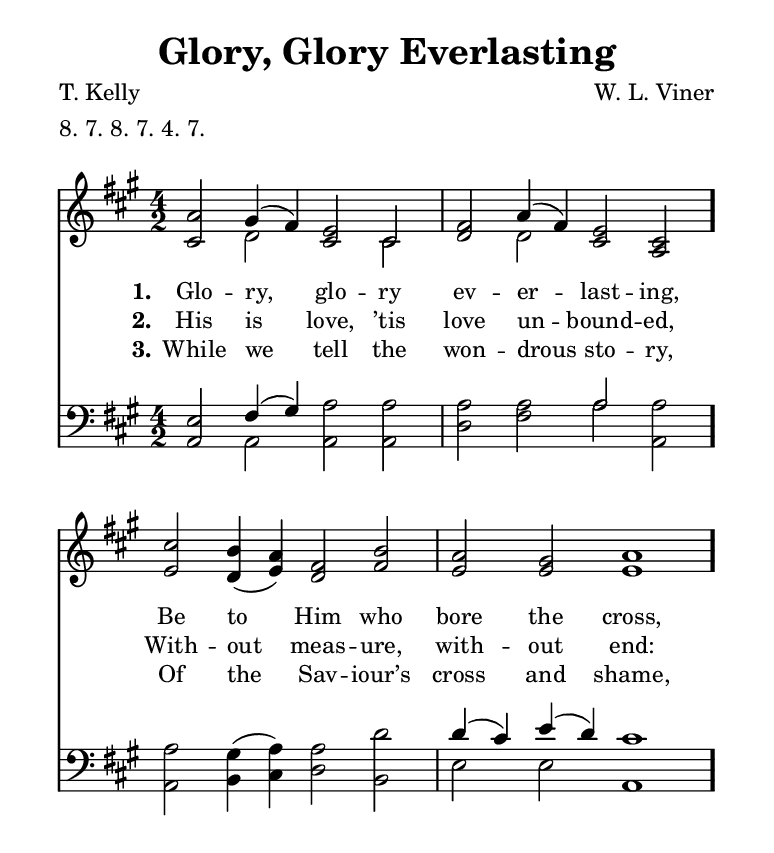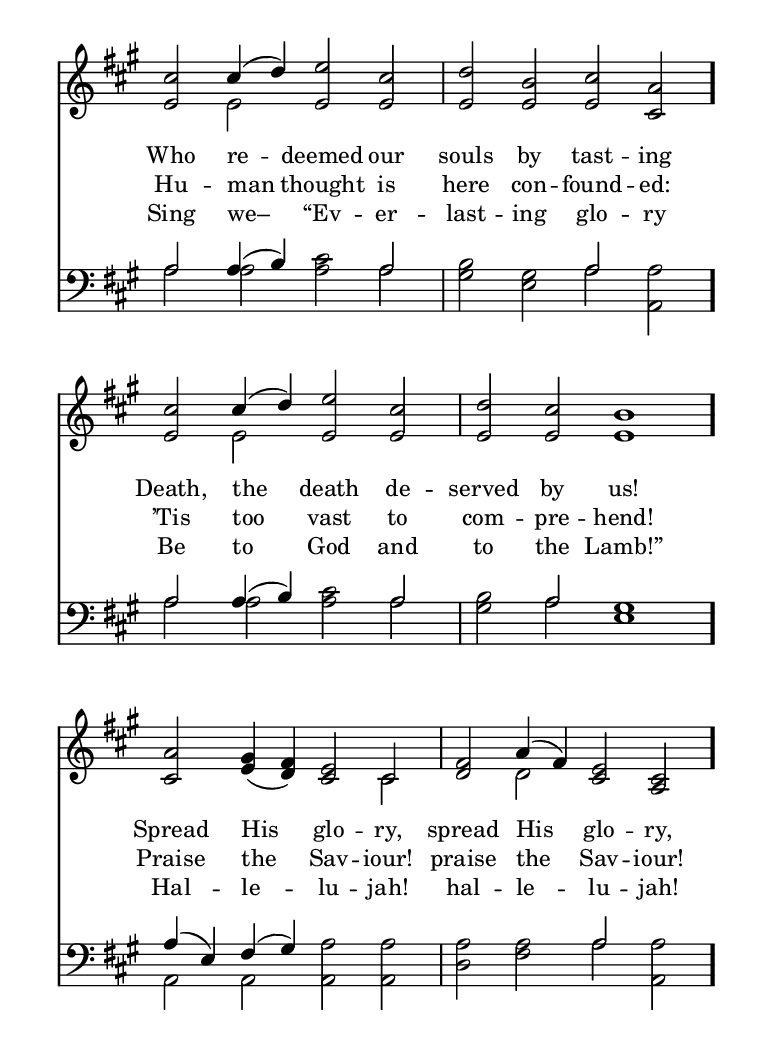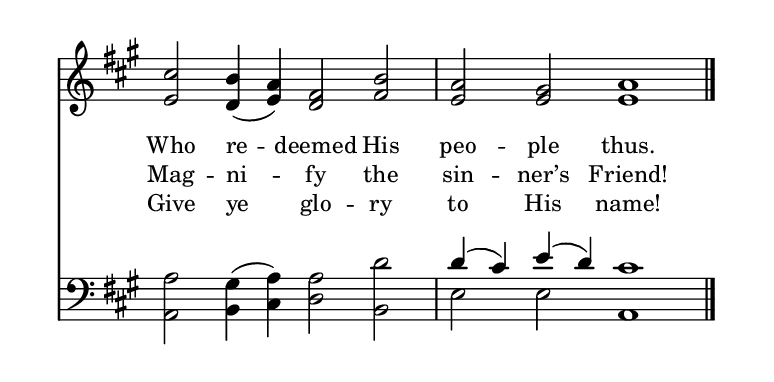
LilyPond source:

\include "common/global.ily"
\paper {
  \include "common/paper.ily"
  ragged-bottom = ##t
}

\header{
  hymnnumber = "291"
  title = "Glory, Glory Everlasting"
  tunename = "Melbourne"
  meter = "8. 7. 8. 7. 4. 7."
  poet = "T. Kelly"
  composer = "W. L. Viner"
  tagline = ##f
}

global = {
  \include "common/overrides.ily"
  \override Staff.TimeSignature.style = #'numbered
  \time 4/2
  \override Score.MetronomeMark.transparent = ##t % hide all fermata changes too
  \tempo 4=140
  \key a \major
  \autoBeamOff
}

notesSoprano = {
\global
\relative c'' {

  a2 gis4( fis) e2 cis | fis a4( fis) e2 cis |
  cis'2 b4( a) fis2 b | a gis a1 |
  cis2 cis4( d) e2 cis | d b cis a |
  cis2 cis4( d) e2 cis | d cis b1 |
  a2 gis4( fis) e2 cis | fis a4( fis) e2 cis |
  cis'2 b4( a) fis2 b | a gis a1 |

  \bar "|."

}
}

notesAlto = {
\global
\relative e' {

  cis2 d cis cis | d d cis a |
  e' d4( e) d2 fis | e e e1 |
  e2 e e e | e e e cis |
  e2 e e e | e e e1 |
  cis2 e4( d) cis2 cis | d d cis a |
  e' d4( e) d2 fis | e e e1 |

}
}

notesTenor = {
\global
\relative a {

  e2 fis4( gis) a2 a | a a a a |
  a2 gis4( a) a2 d | d4( cis) e( d) cis1 |
  a2 a4( b) cis2 a | b gis a a |
  a2 a4( b) cis2 a | b a gis1 |
  a4( e) fis4( gis) a2 a | a a a a |
  a2 gis4( a) a2 d | d4( cis) e( d) cis1 |

}
}

notesBass = {
\global
\relative f, {

  a2 a a a | d fis a a, |
  a2 b4( cis) d2 b | e2 e a,1 |
  a'2 a a a | gis e a a, |
  a'2 a a a | gis a e1 |
  a,2 a a a | d fis a a, |
  a2 b4( cis) d2 b | e2 e a,1 |

}
}

wordsA = \lyricmode {
\set stanza = "1."

Glo -- ry, glo -- ry ev -- er -- last -- ing, \bar "."
Be to Him who bore the cross, \bar "."
Who re -- deemed our souls by tast -- ing \bar "."
Death, the death de -- served by us! \bar "."
Spread His glo -- ry, %{HIDE>%} spread His glo -- ry, %{<HIDE%} \bar "."
Who re -- deemed His peo -- ple thus. \bar "."

}

wordsB = \lyricmode {
\set stanza = "2."

His is love, ’tis love un -- bound -- ed,
With -- out meas -- ure, with -- out end:
Hu -- man thought is here con -- found -- ed:
’Tis too vast to com -- pre -- hend!
Praise the Sav -- iour! %{HIDE>%} praise the Sav -- iour! %{<HIDE%}
Mag -- ni -- fy the sin -- ner’s Friend!

}

wordsC = \lyricmode {
\set stanza = "3."

While we tell the won -- drous sto -- ry,
Of the Sav -- iour’s cross and shame,
Sing we– “Ev -- er -- last -- ing glo -- ry
Be to God and to the Lamb!”
Hal -- le -- lu -- jah! %{HIDE>%} hal -- le -- lu -- jah! %{<HIDE%}
Give ye glo -- ry to His name!

}

\score {
  \context ChoirStaff <<
    \context Staff = upper <<
      \set ChoirStaff.systemStartDelimiter = #'SystemStartBar
      \set ChoirStaff.printPartCombineTexts = ##f
      \partcombine #'(2 . 9) \notesSoprano \notesAlto
      \context NullVoice = sopranos { \voiceOne << \notesSoprano >> }
      \context NullVoice = altos { \voiceTwo << \notesAlto >> }
      \context Lyrics = one   \lyricsto sopranos \wordsA
      \context Lyrics = two   \lyricsto sopranos \wordsB
      \context Lyrics = three \lyricsto sopranos \wordsC
    >>
    \context Staff = men <<
      \clef bass
      \set ChoirStaff.printPartCombineTexts = ##f
      \partcombine #'(2 . 9) \notesTenor \notesBass
      \context NullVoice = tenors { \voiceOne << \notesTenor >> }
      \context NullVoice = basses { \voiceTwo << \notesBass >> }
    >>
  >>
  \layout {
    \include "common/layout.ily"
  }
  \midi{
    \include "common/midi.ily"
  }
}

\version "2.19.49"  % necessary for upgrading to future LilyPond versions.

% vi:set et ts=2 sw=2 ai nocindent syntax=lilypond:
